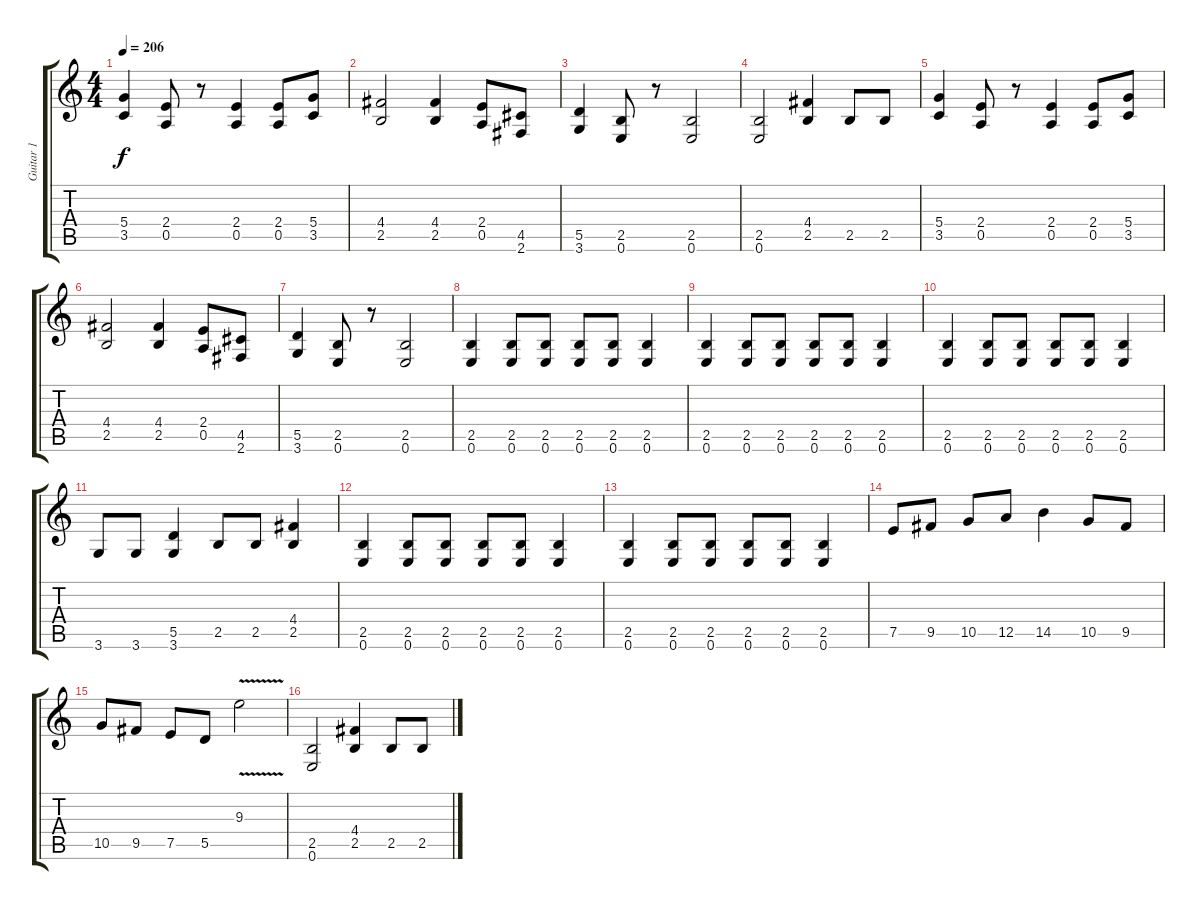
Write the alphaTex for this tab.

\track ("Guitar 1" "Guitar 1") {instrument distortionguitar}
\staff {score tabs}
\tuning (E4 B3 G3 D3 A2 E2) {hide}
\ts (4 4)
\tempo 206
\clef g2
\ks c
(5.4 3.5).4{dy f} (2.4 0.5).8 r.8 (2.4 0.5).4 (2.4 0.5).8 (5.4 3.5).8 |
(4.4 2.5).2 (4.4 2.5).4 (2.4 0.5).8 (4.5 2.6).8 |
(5.5 3.6).4 (2.5 0.6).8 r.8 (2.5 0.6).2 |
(2.5 0.6).2 (4.4 2.5).4 2.5.8 2.5.8 |
(5.4 3.5).4 (2.4 0.5).8 r.8 (2.4 0.5).4 (2.4 0.5).8 (5.4 3.5).8 |
(4.4 2.5).2 (4.4 2.5).4 (2.4 0.5).8 (4.5 2.6).8 |
(5.5 3.6).4 (2.5 0.6).8 r.8 (2.5 0.6).2 |
(2.5 0.6).4 (2.5 0.6).8 (2.5 0.6).8 (2.5 0.6).8 (2.5 0.6).8 (2.5 0.6).4 |
(2.5 0.6).4 (2.5 0.6).8 (2.5 0.6).8 (2.5 0.6).8 (2.5 0.6).8 (2.5 0.6).4 |
(2.5 0.6).4 (2.5 0.6).8 (2.5 0.6).8 (2.5 0.6).8 (2.5 0.6).8 (2.5 0.6).4 |
3.6.8 3.6.8 (5.5 3.6).4 2.5.8 2.5.8 (4.4 2.5).4 |
(2.5 0.6).4 (2.5 0.6).8 (2.5 0.6).8 (2.5 0.6).8 (2.5 0.6).8 (2.5 0.6).4 |
(2.5 0.6).4 (2.5 0.6).8 (2.5 0.6).8 (2.5 0.6).8 (2.5 0.6).8 (2.5 0.6).4 |
7.5.8 9.5.8 10.5.8 12.5.8 14.5.4 10.5.8 9.5.8 |
10.5.8 9.5.8 7.5.8 5.5.8 9.3{v}.2 |
(2.5 0.6).2 (4.4 2.5).4 2.5.8 2.5.8
